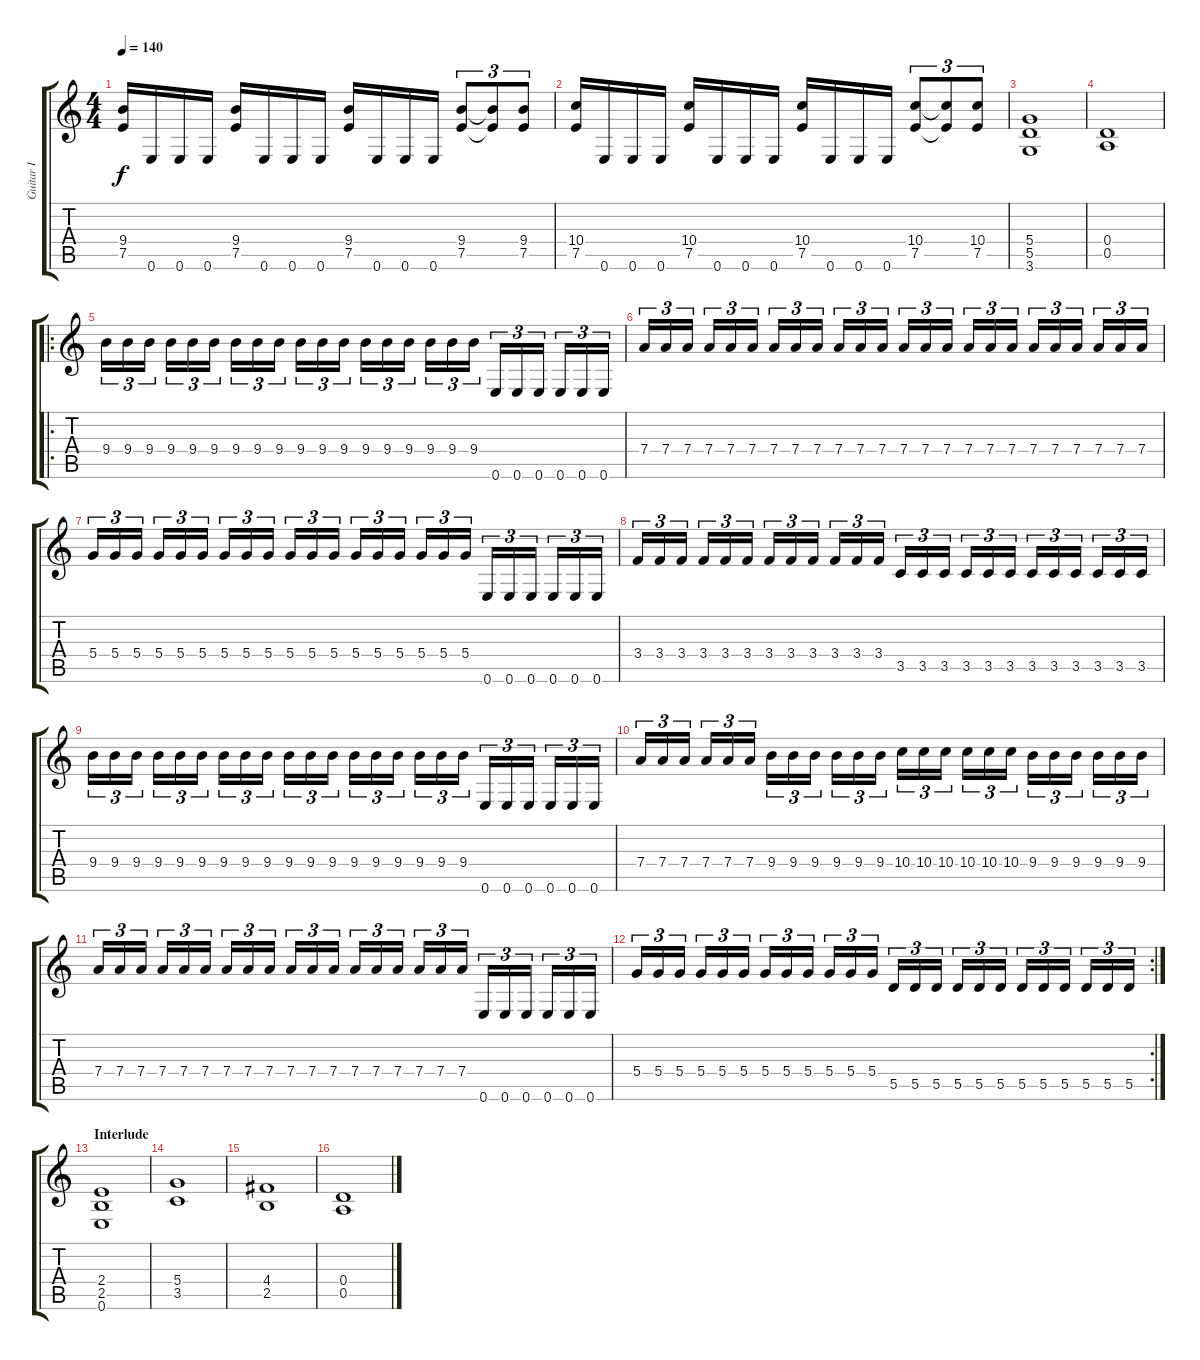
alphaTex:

\track ("Guitar I" "Guitar I") {instrument distortionguitar}
\staff {score tabs}
\tuning (E4 B3 G3 D3 A2 E2) {hide}
\ts (4 4)
\tempo 140
\clef g2
\ks c
(9.4 7.5).16{dy f} 0.6.16 0.6.16 0.6.16 (9.4 7.5).16 0.6.16 0.6.16 0.6.16 (9.4 7.5).16 0.6.16 0.6.16 0.6.16 (9.4 7.5).8{tu (3 2)} (9.4{t} 7.5{t}).8{tu (3 2)} (9.4 7.5).8{tu (3 2)} |
(10.4 7.5).16 0.6.16 0.6.16 0.6.16 (10.4 7.5).16 0.6.16 0.6.16 0.6.16 (10.4 7.5).16 0.6.16 0.6.16 0.6.16 (10.4 7.5).8{tu (3 2)} (10.4{t} 7.5{t}).8{tu (3 2)} (10.4 7.5).8{tu (3 2)} |
(5.4 5.5 3.6).1 |
(0.4 0.5).1 |
\ro
9.4.16{tu (3 2)} 9.4.16{tu (3 2)} 9.4.16{tu (3 2)} 9.4.16{tu (3 2)} 9.4.16{tu (3 2)} 9.4.16{tu (3 2)} 9.4.16{tu (3 2)} 9.4.16{tu (3 2)} 9.4.16{tu (3 2)} 9.4.16{tu (3 2)} 9.4.16{tu (3 2)} 9.4.16{tu (3 2)} 9.4.16{tu (3 2)} 9.4.16{tu (3 2)} 9.4.16{tu (3 2)} 9.4.16{tu (3 2)} 9.4.16{tu (3 2)} 9.4.16{tu (3 2)} 0.6.16{tu (3 2)} 0.6.16{tu (3 2)} 0.6.16{tu (3 2)} 0.6.16{tu (3 2)} 0.6.16{tu (3 2)} 0.6.16{tu (3 2)} |
7.4.16{tu (3 2)} 7.4.16{tu (3 2)} 7.4.16{tu (3 2)} 7.4.16{tu (3 2)} 7.4.16{tu (3 2)} 7.4.16{tu (3 2)} 7.4.16{tu (3 2)} 7.4.16{tu (3 2)} 7.4.16{tu (3 2)} 7.4.16{tu (3 2)} 7.4.16{tu (3 2)} 7.4.16{tu (3 2)} 7.4.16{tu (3 2)} 7.4.16{tu (3 2)} 7.4.16{tu (3 2)} 7.4.16{tu (3 2)} 7.4.16{tu (3 2)} 7.4.16{tu (3 2)} 7.4.16{tu (3 2)} 7.4.16{tu (3 2)} 7.4.16{tu (3 2)} 7.4.16{tu (3 2)} 7.4.16{tu (3 2)} 7.4.16{tu (3 2)} |
5.4.16{tu (3 2)} 5.4.16{tu (3 2)} 5.4.16{tu (3 2)} 5.4.16{tu (3 2)} 5.4.16{tu (3 2)} 5.4.16{tu (3 2)} 5.4.16{tu (3 2)} 5.4.16{tu (3 2)} 5.4.16{tu (3 2)} 5.4.16{tu (3 2)} 5.4.16{tu (3 2)} 5.4.16{tu (3 2)} 5.4.16{tu (3 2)} 5.4.16{tu (3 2)} 5.4.16{tu (3 2)} 5.4.16{tu (3 2)} 5.4.16{tu (3 2)} 5.4.16{tu (3 2)} 0.6.16{tu (3 2)} 0.6.16{tu (3 2)} 0.6.16{tu (3 2)} 0.6.16{tu (3 2)} 0.6.16{tu (3 2)} 0.6.16{tu (3 2)} |
3.4.16{tu (3 2)} 3.4.16{tu (3 2)} 3.4.16{tu (3 2)} 3.4.16{tu (3 2)} 3.4.16{tu (3 2)} 3.4.16{tu (3 2)} 3.4.16{tu (3 2)} 3.4.16{tu (3 2)} 3.4.16{tu (3 2)} 3.4.16{tu (3 2)} 3.4.16{tu (3 2)} 3.4.16{tu (3 2)} 3.5.16{tu (3 2)} 3.5.16{tu (3 2)} 3.5.16{tu (3 2)} 3.5.16{tu (3 2)} 3.5.16{tu (3 2)} 3.5.16{tu (3 2)} 3.5.16{tu (3 2)} 3.5.16{tu (3 2)} 3.5.16{tu (3 2)} 3.5.16{tu (3 2)} 3.5.16{tu (3 2)} 3.5.16{tu (3 2)} |
9.4.16{tu (3 2)} 9.4.16{tu (3 2)} 9.4.16{tu (3 2)} 9.4.16{tu (3 2)} 9.4.16{tu (3 2)} 9.4.16{tu (3 2)} 9.4.16{tu (3 2)} 9.4.16{tu (3 2)} 9.4.16{tu (3 2)} 9.4.16{tu (3 2)} 9.4.16{tu (3 2)} 9.4.16{tu (3 2)} 9.4.16{tu (3 2)} 9.4.16{tu (3 2)} 9.4.16{tu (3 2)} 9.4.16{tu (3 2)} 9.4.16{tu (3 2)} 9.4.16{tu (3 2)} 0.6.16{tu (3 2)} 0.6.16{tu (3 2)} 0.6.16{tu (3 2)} 0.6.16{tu (3 2)} 0.6.16{tu (3 2)} 0.6.16{tu (3 2)} |
7.4.16{tu (3 2)} 7.4.16{tu (3 2)} 7.4.16{tu (3 2)} 7.4.16{tu (3 2)} 7.4.16{tu (3 2)} 7.4.16{tu (3 2)} 9.4.16{tu (3 2)} 9.4.16{tu (3 2)} 9.4.16{tu (3 2)} 9.4.16{tu (3 2)} 9.4.16{tu (3 2)} 9.4.16{tu (3 2)} 10.4.16{tu (3 2)} 10.4.16{tu (3 2)} 10.4.16{tu (3 2)} 10.4.16{tu (3 2)} 10.4.16{tu (3 2)} 10.4.16{tu (3 2)} 9.4.16{tu (3 2)} 9.4.16{tu (3 2)} 9.4.16{tu (3 2)} 9.4.16{tu (3 2)} 9.4.16{tu (3 2)} 9.4.16{tu (3 2)} |
7.4.16{tu (3 2)} 7.4.16{tu (3 2)} 7.4.16{tu (3 2)} 7.4.16{tu (3 2)} 7.4.16{tu (3 2)} 7.4.16{tu (3 2)} 7.4.16{tu (3 2)} 7.4.16{tu (3 2)} 7.4.16{tu (3 2)} 7.4.16{tu (3 2)} 7.4.16{tu (3 2)} 7.4.16{tu (3 2)} 7.4.16{tu (3 2)} 7.4.16{tu (3 2)} 7.4.16{tu (3 2)} 7.4.16{tu (3 2)} 7.4.16{tu (3 2)} 7.4.16{tu (3 2)} 0.6.16{tu (3 2)} 0.6.16{tu (3 2)} 0.6.16{tu (3 2)} 0.6.16{tu (3 2)} 0.6.16{tu (3 2)} 0.6.16{tu (3 2)} |
\rc 2
5.4.16{tu (3 2)} 5.4.16{tu (3 2)} 5.4.16{tu (3 2)} 5.4.16{tu (3 2)} 5.4.16{tu (3 2)} 5.4.16{tu (3 2)} 5.4.16{tu (3 2)} 5.4.16{tu (3 2)} 5.4.16{tu (3 2)} 5.4.16{tu (3 2)} 5.4.16{tu (3 2)} 5.4.16{tu (3 2)} 5.5.16{tu (3 2)} 5.5.16{tu (3 2)} 5.5.16{tu (3 2)} 5.5.16{tu (3 2)} 5.5.16{tu (3 2)} 5.5.16{tu (3 2)} 5.5.16{tu (3 2)} 5.5.16{tu (3 2)} 5.5.16{tu (3 2)} 5.5.16{tu (3 2)} 5.5.16{tu (3 2)} 5.5.16{tu (3 2)} |
\section ("" "Interlude")
(2.4 2.5 0.6).1 |
(5.4 3.5).1 |
(4.4 2.5).1 |
(0.4 0.5).1
